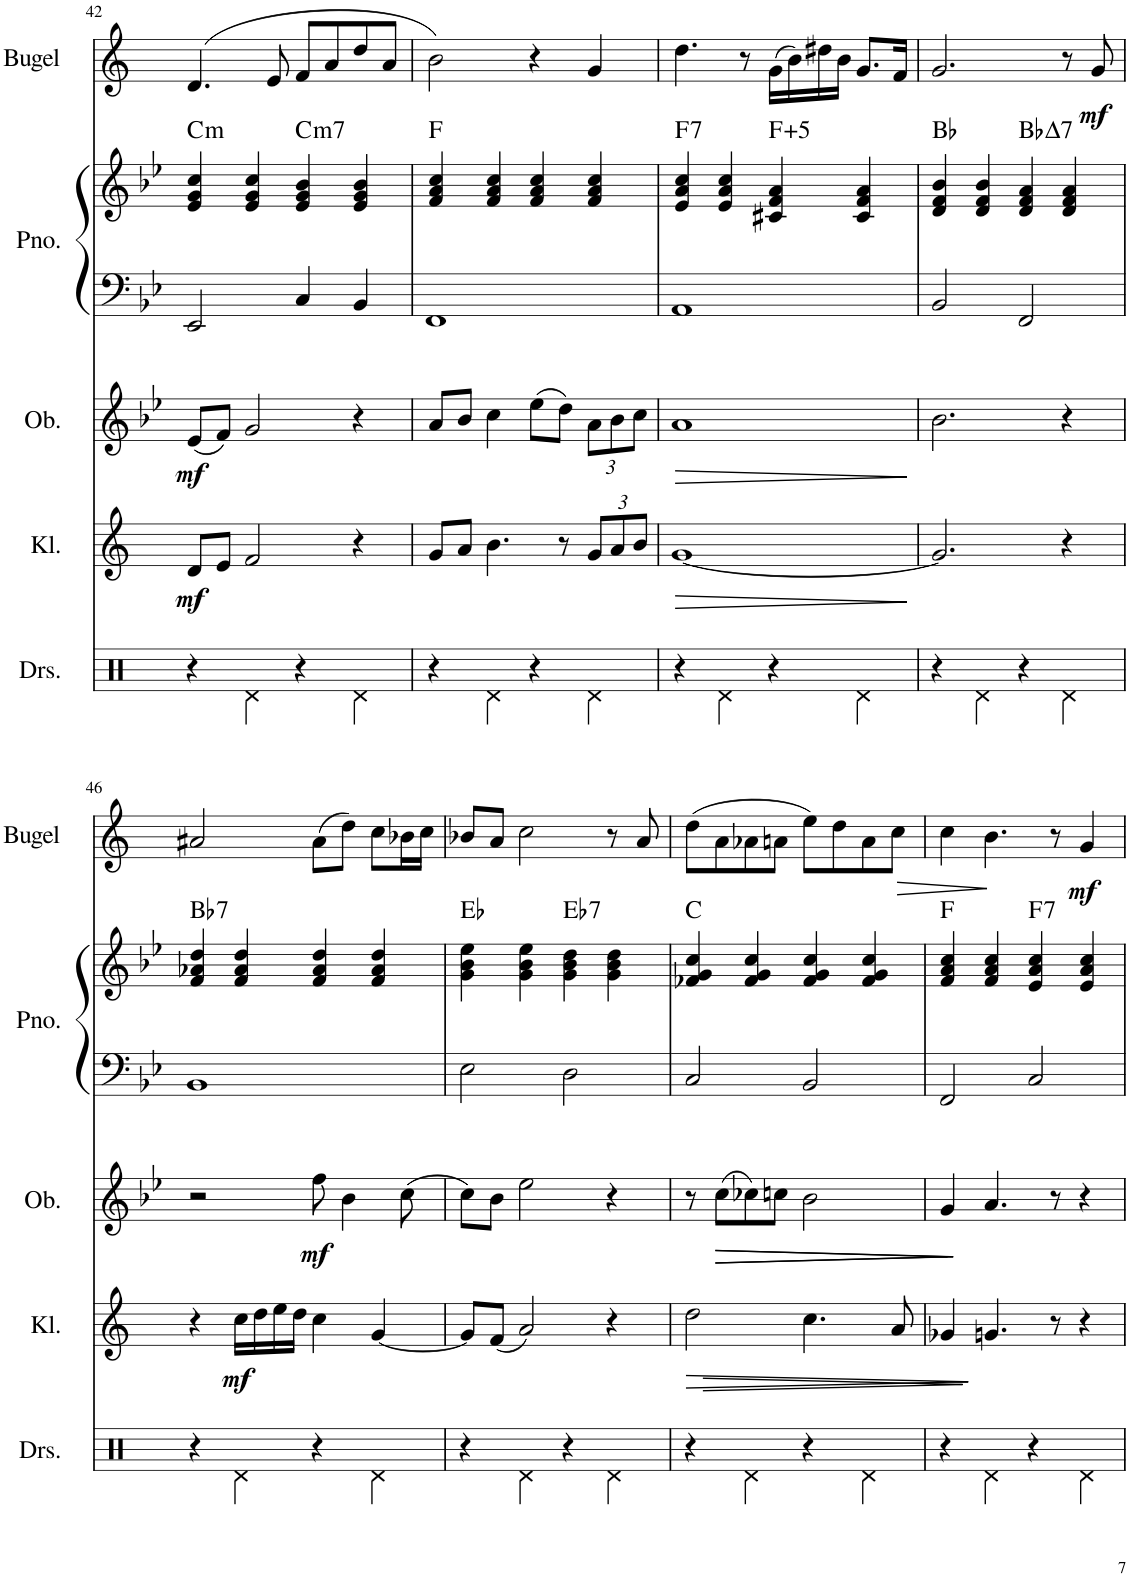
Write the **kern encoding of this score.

**kern	**kern	**dynam	**kern	**dynam	**kern	**kern	**harte	**kern	**dynam
*part5	*part4	*part4	*part3	*part3	*part2	*part2	*part2	*part1	*part1
*staff6	*staff5	*staff5	*staff4	*staff4	*staff3	*staff2	*	*staff1	*staff1
*I"Drumset	*I"Klarinet	*	*I"Hobo	*	*I"Piano	*	*	*I"Bugel	*
*I'Drs.	*I'Kl.	*	*	*	*I'Pno.	*	*	*I'Bugel	*
!!LO:PB:g=z
*clefX	*clefG2	*	*clefG2	*	*clefF4	*clefG2	*	*clefG2	*
*	*Trd1c2	*	*	*	*	*	*	*Trd1c2	*
*k[]	*k[]	*	*k[b-e-]	*	*k[b-e-]	*k[b-e-]	*	*k[]	*
*M4/4	*M4/4	*	*M4/4	*	*M4/4	*M4/4	*	*M4/4	*
=42	=42	=42	=42	=42	=42	=42	=42	=42	=42
!	!	!LO:DY:b	!	!LO:DY:b	!	!	!LO:H:kt=m	!	!
4r	8d/L	mf	(8e-/L	mf	2EE-/	4e-/ 4g/ 4cc/	C:min	(4.d/	.
.	8e/J	.	8f/J)	.	.	.	.	.	.
4Rd\	2f/	.	2g/	.	.	4e-/ 4g/ 4cc/	.	.	.
.	.	.	.	.	.	.	.	8e/	.
!	!	!	!	!	!	!	!LO:H:kt=m7	!	!
4r	.	.	.	.	4C/	4e-/ 4g/ 4b-/	C:min7	8f/L	.
.	.	.	.	.	.	.	.	8a/	.
4Rd\	4r	.	4r	.	4BB-/	4e-/ 4g/ 4b-/	.	8dd/	.
.	.	.	.	.	.	.	.	8a/J	.
=43	=43	=43	=43	=43	=43	=43	=43	=43	=43
4r	8g/L	.	8a/L	.	1FF	4f/ 4a/ 4cc/	F:maj	2b\)	.
.	8a/J	.	8b-/J	.	.	.	.	.	.
4Rd\	4.b\	.	4cc\	.	.	4f/ 4a/ 4cc/	.	.	.
4r	.	.	(8ee-\L	.	.	4f/ 4a/ 4cc/	.	4r	.
.	8r	.	8dd\J)	.	.	.	.	.	.
*	*Xbrackettup	*	*Xbrackettup	*	*	*	*	*	*
4Rd\	12g/L	.	12a\L	.	.	4f/ 4a/ 4cc/	.	4g/	.
.	12a/	.	12b-\	.	.	.	.	.	.
.	12b/J	.	12cc\J	.	.	.	.	.	.
=44	=44	=44	=44	=44	=44	=44	=44	=44	=44
!	!	!LO:HP:b	!	!LO:HP:b	!	!	!LO:H:kt=7	!	!
4r	[1g	>	1a	>	1AA	4e-/ 4a/ 4cc/	F:7	4.dd\	.
4Rd\	.	.	.	.	.	4e-/ 4a/ 4cc/	.	.	.
.	.	.	.	.	.	.	.	8r	.
!	!	!	!	!	!	!	!LO:H:kt=5	!	!
4r	.	.	.	.	.	4c#X/ 4f/ 4a/	F:(1,5)	(16g\LL	.
.	.	.	.	.	.	.	.	16b\)	.
.	.	.	.	.	.	.	.	16dd#X\	.
.	.	.	.	.	.	.	.	16b\JJ	.
4Rd\	.	.	.	.	.	4c#/ 4f/ 4a/	.	8.g/L	.
.	.	.	.	.	.	.	.	16f/Jk	.
.	.	]	.	]	.	.	.	.	.
=45	=45	=45	=45	=45	=45	=45	=45	=45	=45
4r	2.g/]	.	2.b-\	.	2BB-/	4d/ 4f/ 4b-/	Bb:maj	2.g/	.
4Rd\	.	.	.	.	.	4d/ 4f/ 4b-/	.	.	.
!	!	!	!	!	!	!	!LO:H:kt=∆	!	!
4r	.	.	.	.	2FF/	4d/ 4f/ 4a/	.	.	.
4Rd\	4r	.	4r	.	.	4d/ 4f/ 4a/	.	8r	.
!	!	!	!	!	!	!	!	!	!LO:DY:b
.	.	.	.	.	.	.	.	8g/	mf
!!LO:LB:g=z
=46	=46	=46	=46	=46	=46	=46	=46	=46	=46
!	!	!	!	!	!	!	!LO:H:kt=7	!	!
4r	4r	.	2r	.	1BB-	4f/ 4a-X/ 4dd/	Bb:7	2a#X/	.
!	!	!LO:DY:b	!	!	!	!	!	!	!
4Rd\	16cc\LL	mf	.	.	.	4f/ 4a-/ 4dd/	.	.	.
.	16dd\	.	.	.	.	.	.	.	.
.	16ee\	.	.	.	.	.	.	.	.
.	16dd\JJ	.	.	.	.	.	.	.	.
!	!	!	!	!LO:DY:b	!	!	!	!	!
4r	4cc\	.	8ff\	mf	.	4f/ 4a-/ 4dd/	.	(8a#\L	.
.	.	.	4b-\	.	.	.	.	8dd\J)	.
4Rd\	[4g/	.	.	.	.	4f/ 4a-/ 4dd/	.	8cc\L	.
.	.	.	(8cc\	.	.	.	.	16b-X\L	.
.	.	.	.	.	.	.	.	16cc\JJ	.
=47	=47	=47	=47	=47	=47	=47	=47	=47	=47
4r	8g/L]	.	8cc\L)	.	2E-\	4g\ 4b-\ 4ee-\	Eb:maj	8b-X/L	.
.	(8f/J	.	8b-\J	.	.	.	.	8a/J	.
4Rd\	2a/)	.	2ee-\	.	.	4g\ 4b-\ 4ee-\	.	2cc\	.
!	!	!	!	!	!	!	!LO:H:kt=7	!	!
4r	.	.	.	.	2D\	4g\ 4b-\ 4dd\	Eb:7	.	.
4Rd\	4r	.	4r	.	.	4g\ 4b-\ 4dd\	.	8r	.
.	.	.	.	.	.	.	.	8a/	.
=48	=48	=48	=48	=48	=48	=48	=48	=48	=48
!	!	!LO:HP:b	!	!	!	!	!	!	!
4r	2dd\	>	8r	.	2C/	4f-X/ 4g/ 4cc/	C:maj	(8dd\L	.
!	!	!	!	!LO:HP:b	!	!	!	!	!
.	.	.	(8cc\L	>	.	.	.	8a\	.
!	!	!	!	!LO:HP:b	!	!	!	!	!
4Rd\	.	.	8cc-X\)	>	.	4f-/ 4g/ 4cc/	.	8a-X\	.
.	.	.	8ccn\J	.	.	.	.	8an\J	.
!	!	!LO:HP:b	!	!	!	!	!	!	!
4r	4.cc\	>	2b-\	.	2BB-/	4f-/ 4g/ 4cc/	.	8ee\L)	.
.	.	.	.	.	.	.	.	8dd\	.
4Rd\	.	.	.	.	.	4f-/ 4g/ 4cc/	.	8a\	.
!	!	!	!	!	!	!	!	!	!LO:HP:b
.	8a/	.	.	.	.	.	.	8cc\J	>
.	.	.	.	.	.	.	.	.	]
=49	=49	=49	=49	=49	=49	=49	=49	=49	=49
4r	4g-X/	.	4g/	.	2FF/	4f/ 4a/ 4cc/	F:maj	4cc\	.
4Rd\	4.gn/	] ]	4.a/	] ]	.	4f/ 4a/ 4cc/	.	4.b\	.
!	!	!	!	!	!	!	!LO:H:kt=7	!	!
4r	.	.	.	.	2C/	4e-/ 4a/ 4cc/	F:7	.	.
.	8r	.	8r	.	.	.	.	8r	.
!	!	!	!	!	!	!	!	!	!LO:DY:b
4Rd\	4r	.	4r	.	.	4e-/ 4a/ 4cc/	.	4g/	mf
=	=	=	=	=	=	=	=	=	=
*-	*-	*-	*-	*-	*-	*-	*-	*-	*-
